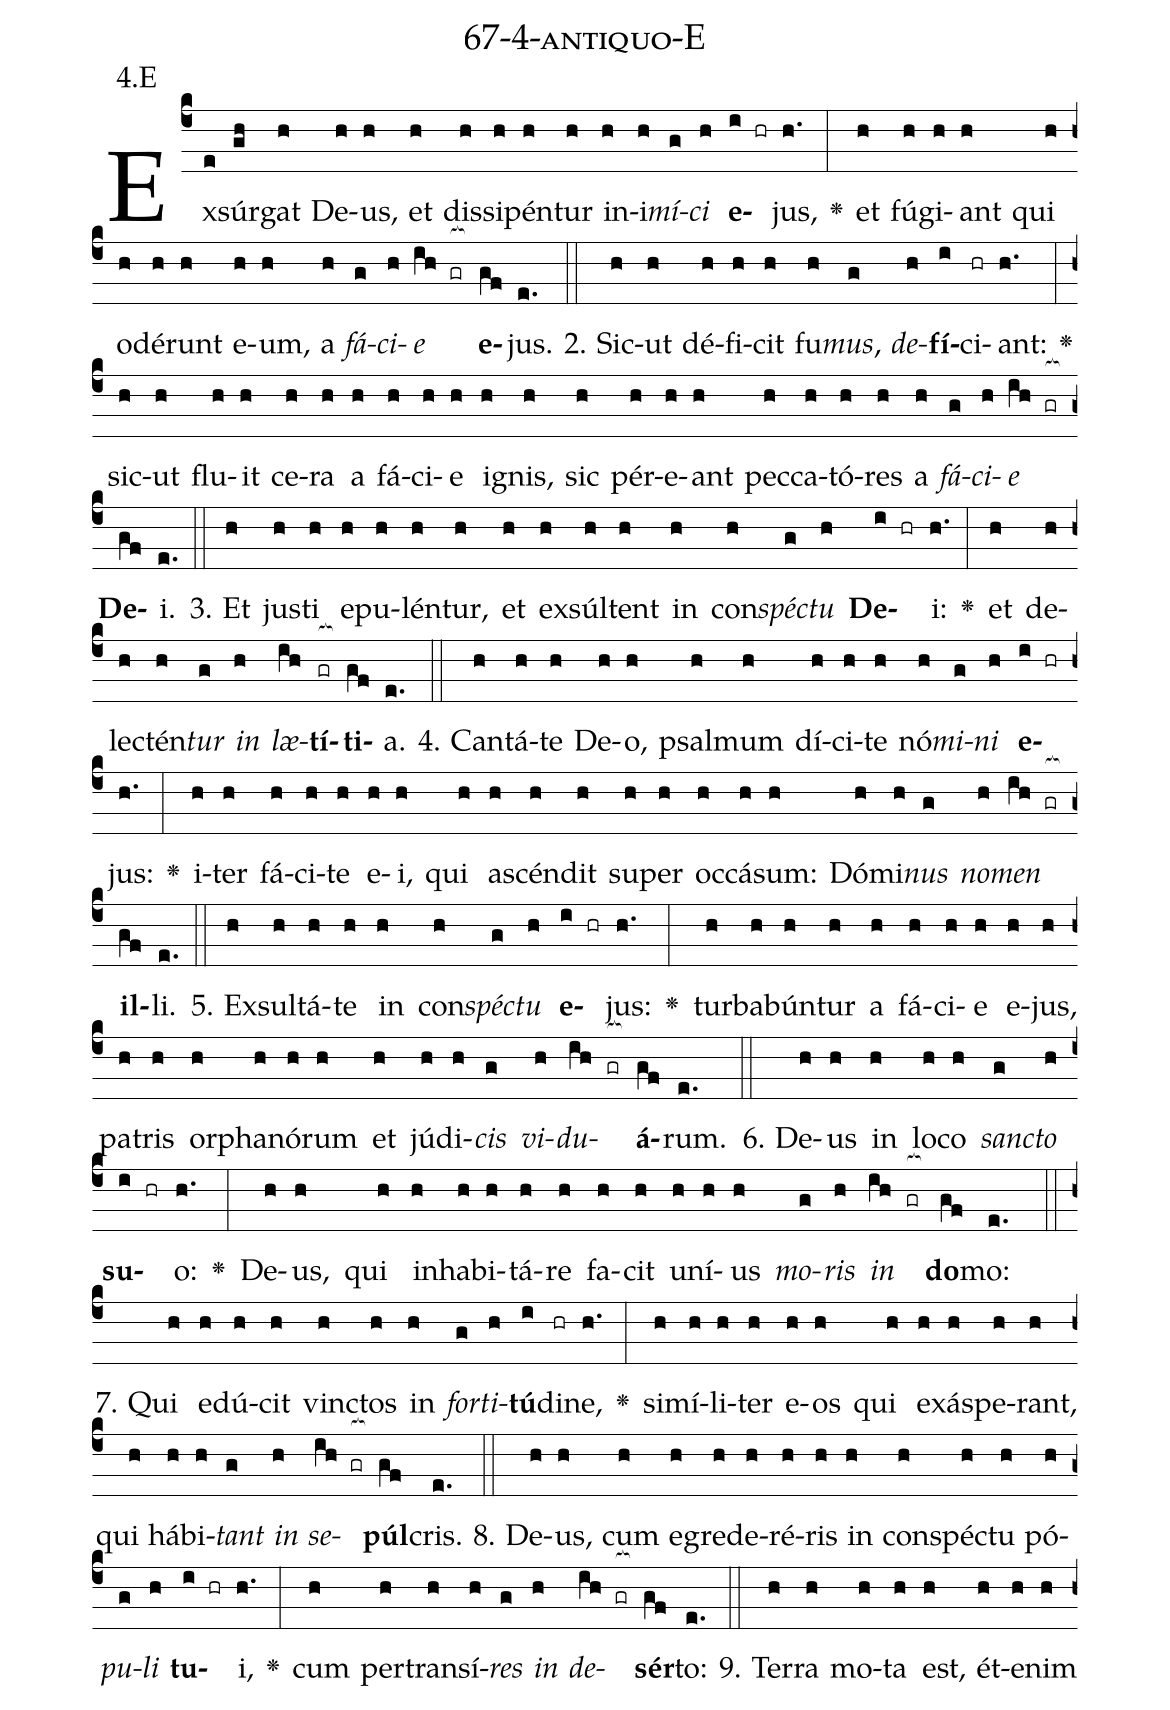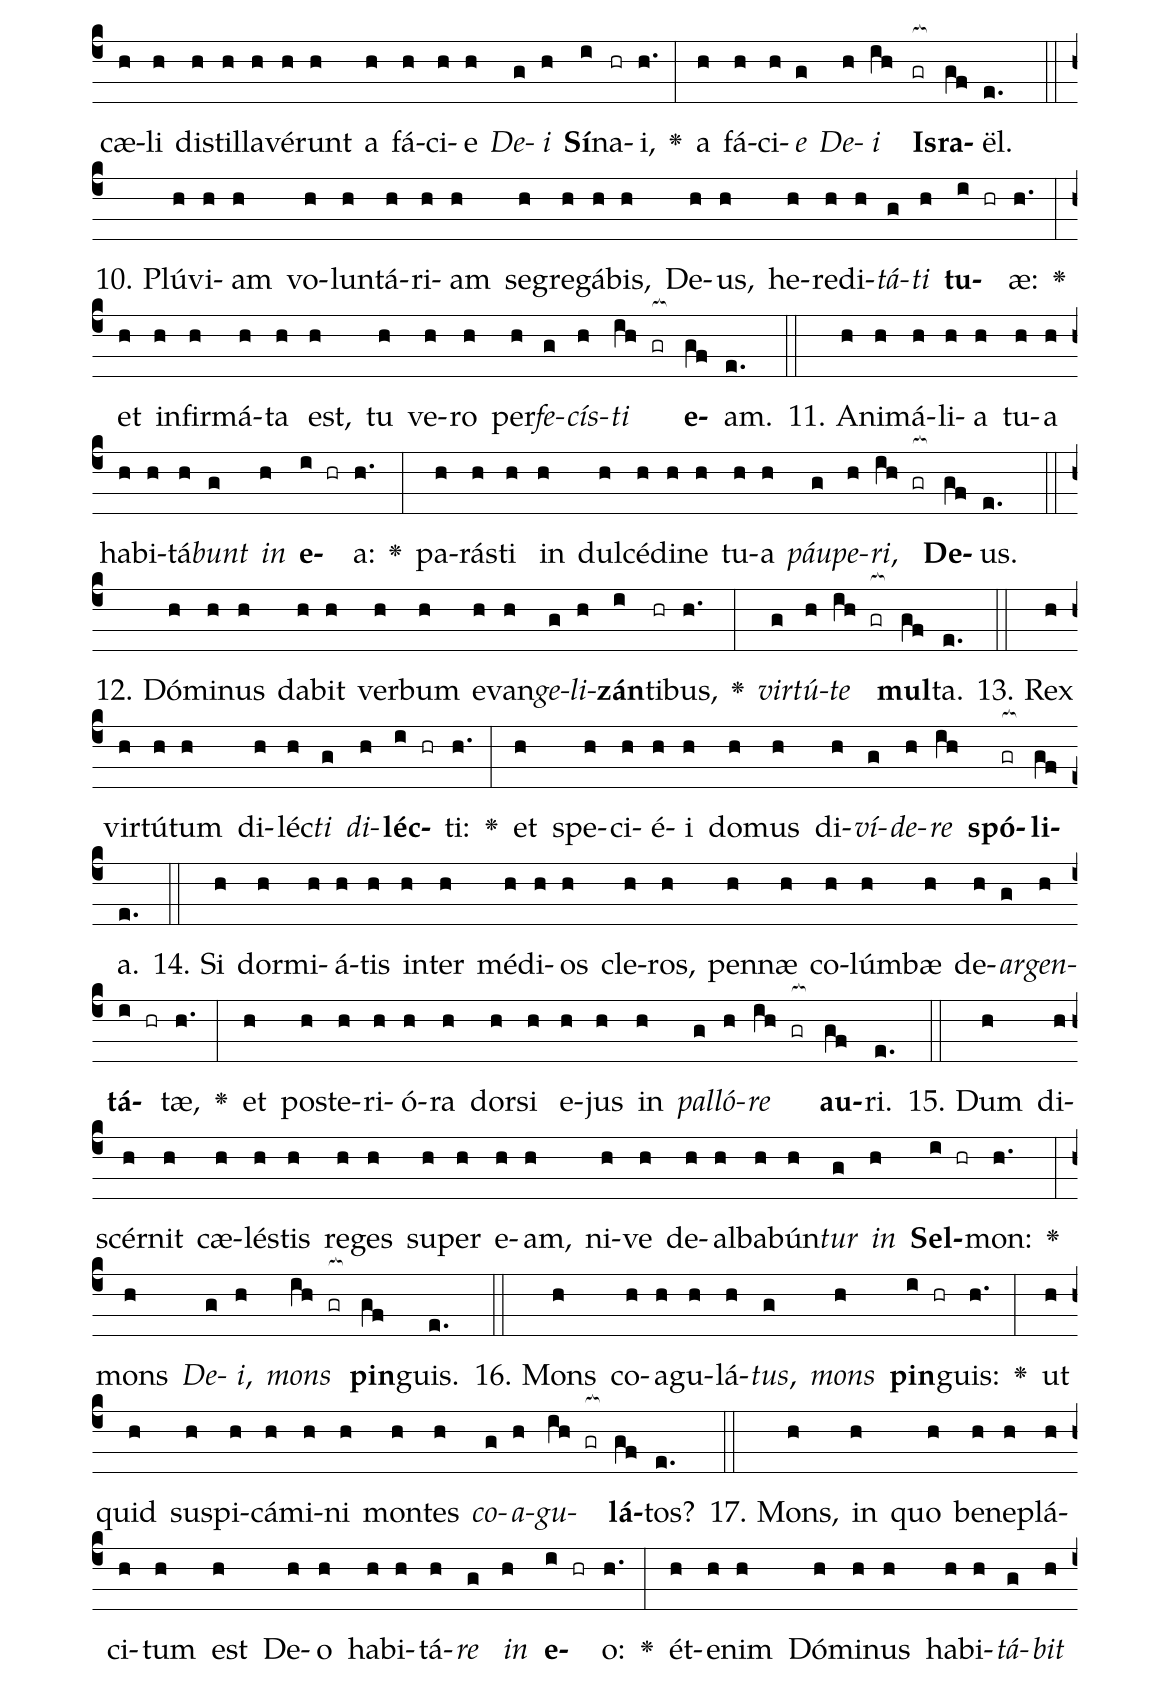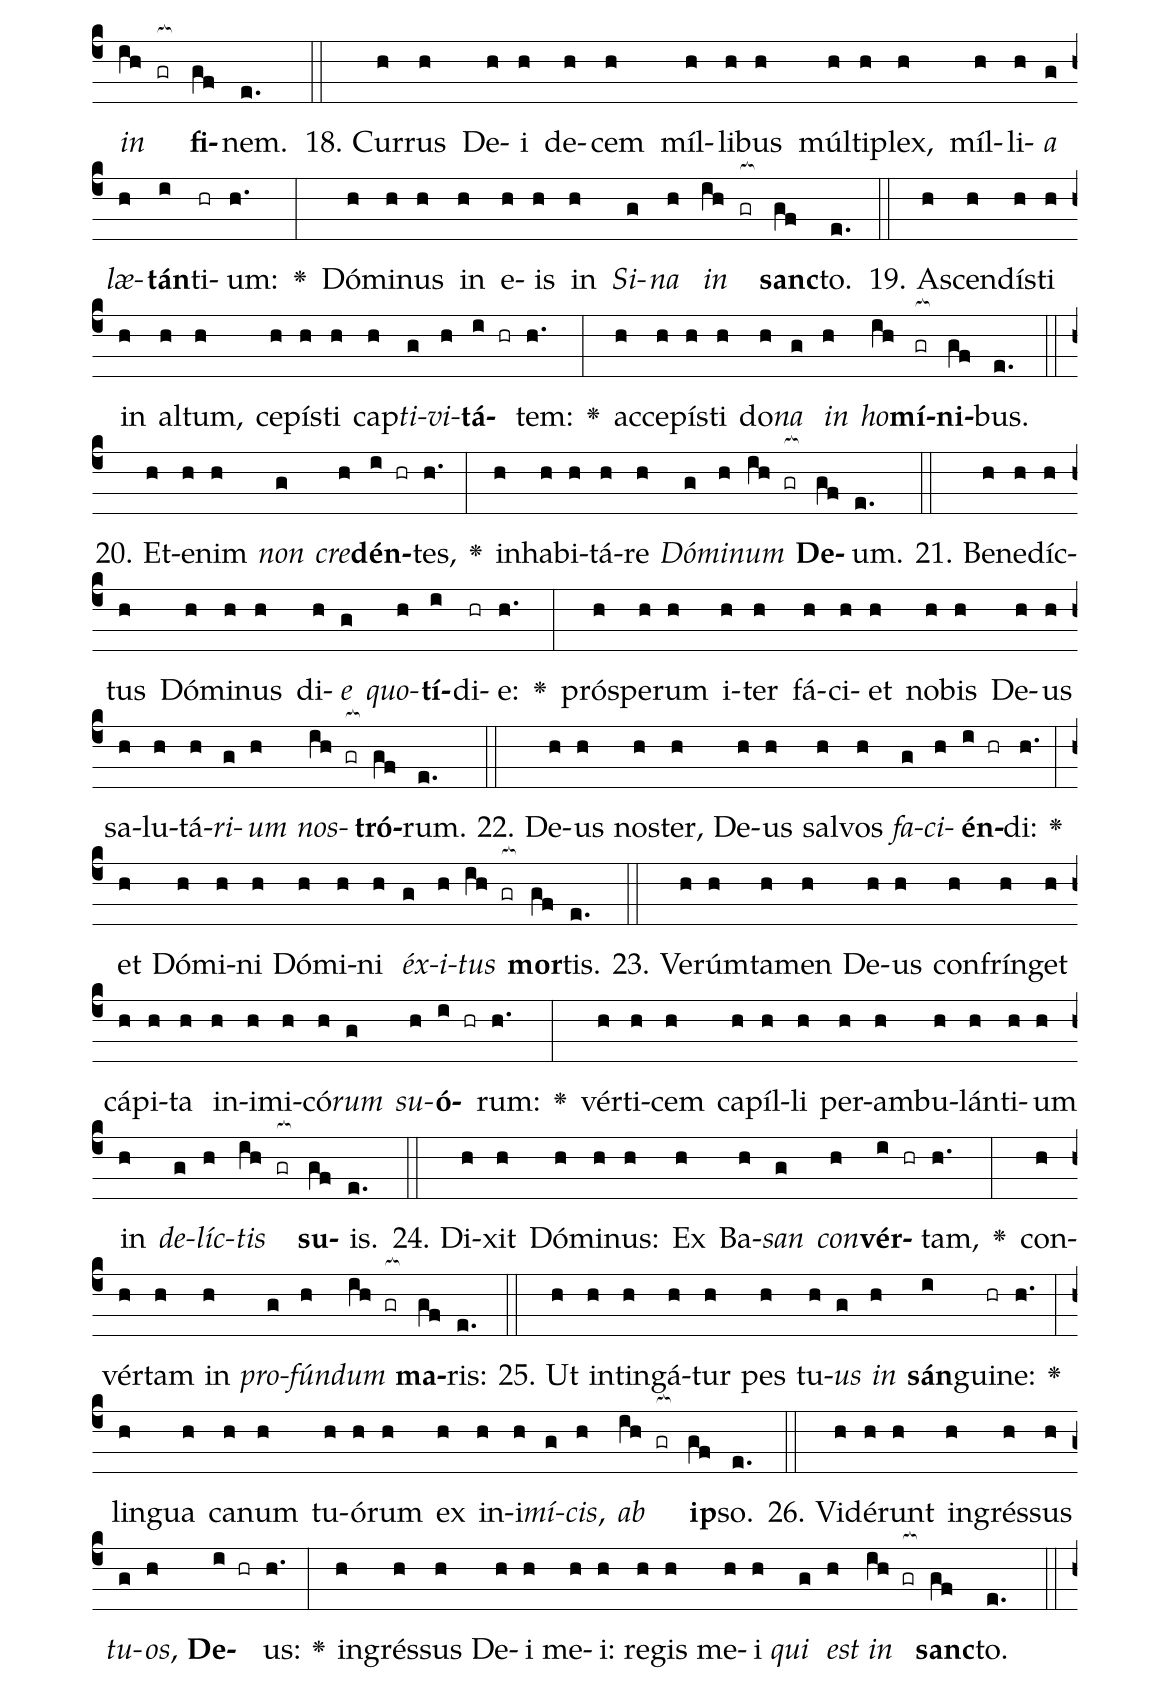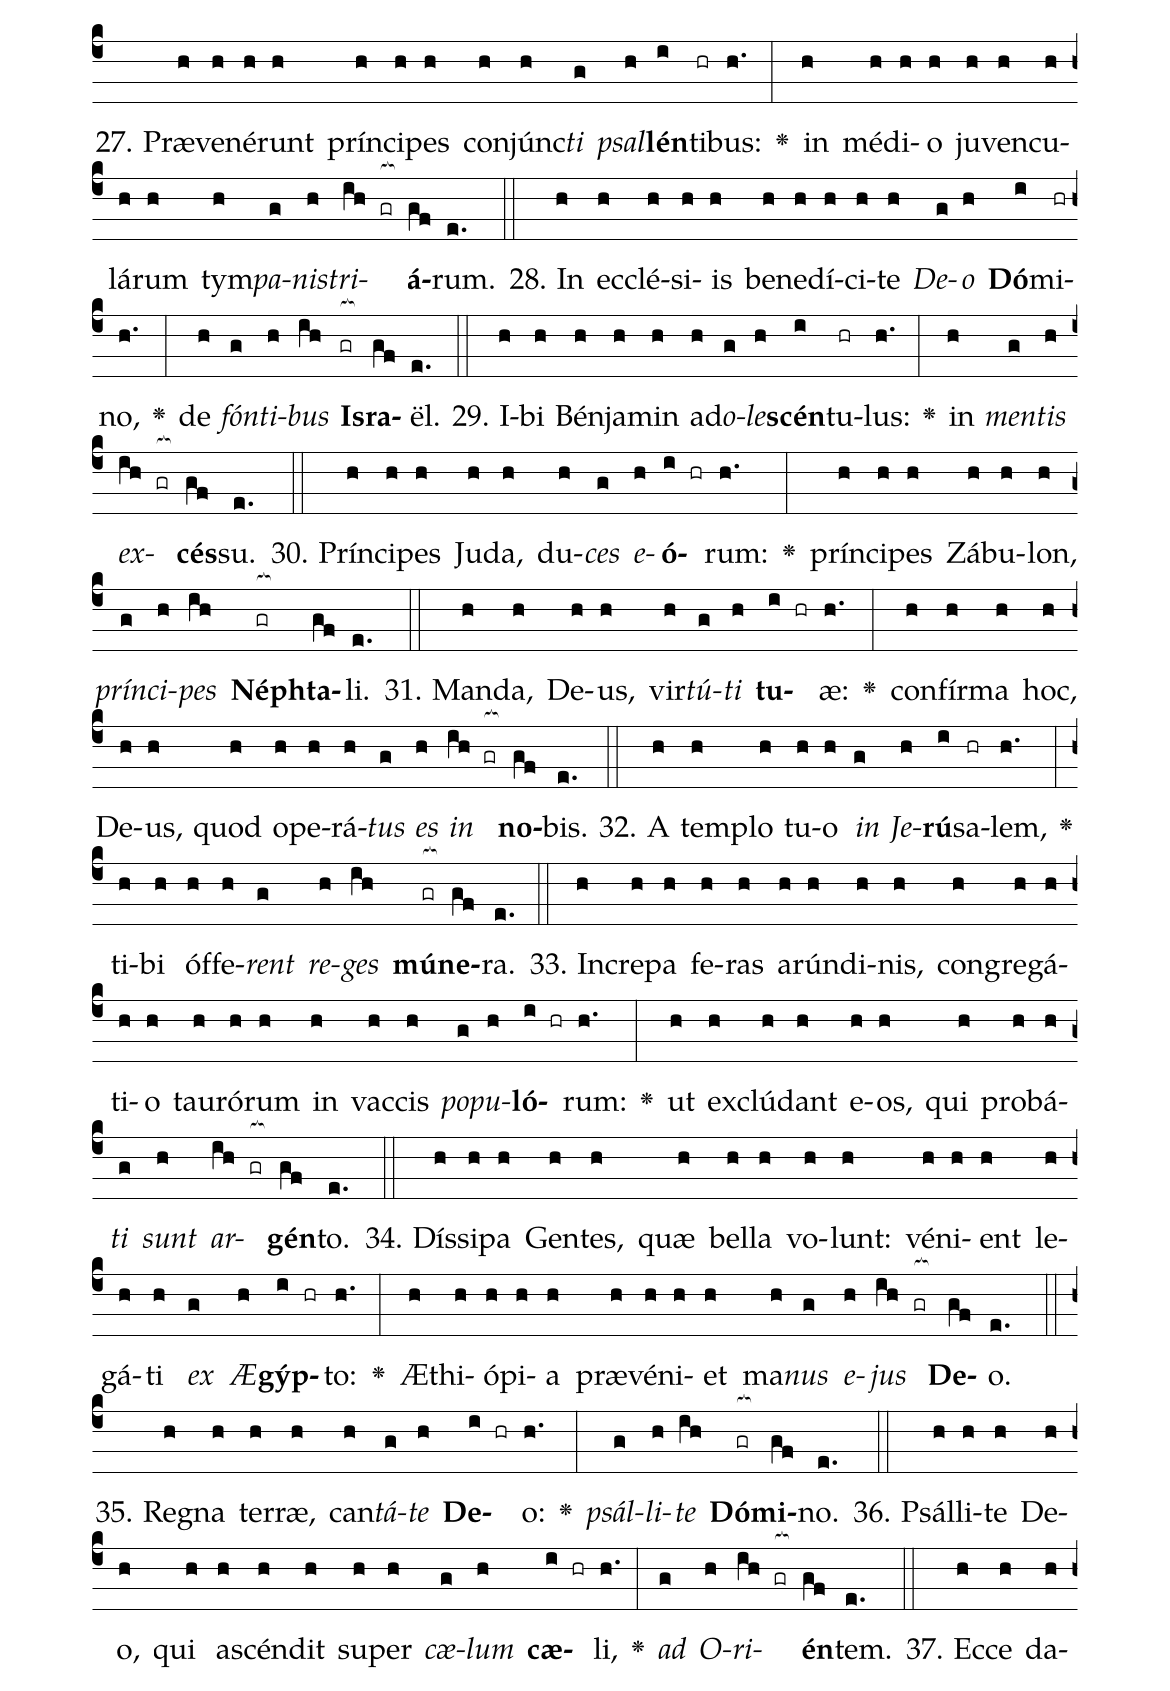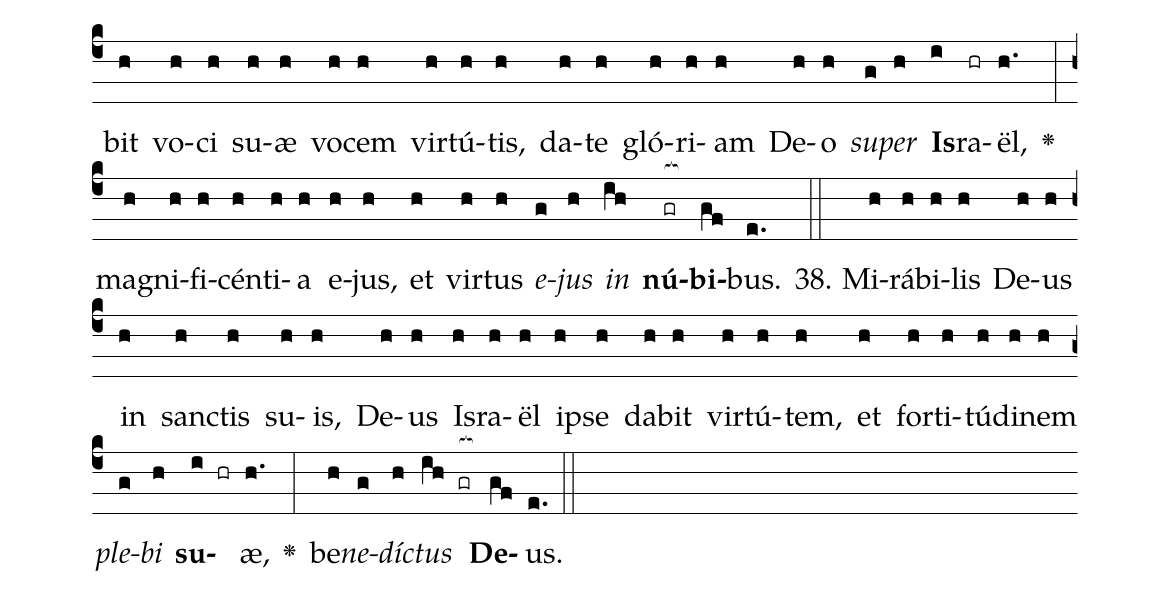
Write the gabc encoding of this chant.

name: 67-4-antiquo-E;
annotation: 4.E;
%%
(c4)Ex(e)súr(gh)gat(h) De(h)us,(h) et(h) dis(h)si(h)pén(h)tur(h) in(h)i(h)<i>mí</i>(g)<i>ci</i>(h) <b>e</b>(i hr)jus,(h.) <v>\greheightstar</v>(:) et(h) fú(h)gi(h)ant(h) qui(h) o(h)dé(h)runt(h) e(h)um,(h) a(h) <i>fá</i>(g)<i>ci</i>(h)<i>e</i>(ih gr[ocb:1{]) <b>e</b>(gf[ocb:0}])jus.(e.) (::)
2. Sic(h)ut(h) dé(h)fi(h)cit(h) fu(h)<i>mus</i>,(g) <i>de</i>(h)<b>fí</b>(i)ci(hr)ant:(h.) <v>\greheightstar</v>(:) sic(h)ut(h) flu(h)it(h) ce(h)ra(h) a(h) fá(h)ci(h)e(h) i(h)gnis,(h) sic(h) pér(h)e(h)ant(h) pec(h)ca(h)tó(h)res(h) a(h) <i>fá</i>(g)<i>ci</i>(h)<i>e</i>(ih gr[ocb:1{]) <b>De</b>(gf[ocb:0}])i.(e.) (::)
3. Et(h) jus(h)ti(h) e(h)pu(h)lén(h)tur,(h) et(h) ex(h)súl(h)tent(h) in(h) con(h)<i>spéc</i>(g)<i>tu</i>(h) <b>De</b>(i hr)i:(h.) <v>\greheightstar</v>(:) et(h) de(h)lec(h)tén(h)<i>tur</i>(g) <i>in</i>(h) <i>læ</i>(ih)<b>tí</b>(gr[ocb:1{])<b>ti</b>(gf[ocb:0}])a.(e.) (::)
4. Can(h)tá(h)te(h) De(h)o,(h) psal(h)mum(h) dí(h)ci(h)te(h) nó(h)<i>mi</i>(g)<i>ni</i>(h) <b>e</b>(i hr)jus:(h.) <v>\greheightstar</v>(:) i(h)ter(h) fá(h)ci(h)te(h) e(h)i,(h) qui(h) a(h)scén(h)dit(h) su(h)per(h) oc(h)cá(h)sum:(h) Dó(h)mi(h)<i>nus</i>(g) <i>no</i>(h)<i>men</i>(ih gr[ocb:1{]) <b>il</b>(gf[ocb:0}])li.(e.) (::)
5. Ex(h)sul(h)tá(h)te(h) in(h) con(h)<i>spéc</i>(g)<i>tu</i>(h) <b>e</b>(i hr)jus:(h.) <v>\greheightstar</v>(:) tur(h)ba(h)bún(h)tur(h) a(h) fá(h)ci(h)e(h) e(h)jus,(h) pa(h)tris(h) or(h)pha(h)nó(h)rum(h) et(h) jú(h)di(h)<i>cis</i>(g) <i>vi</i>(h)<i>du</i>(ih gr[ocb:1{])<b>á</b>(gf[ocb:0}])rum.(e.) (::)
6. De(h)us(h) in(h) lo(h)co(h) <i>sanc</i>(g)<i>to</i>(h) <b>su</b>(i hr)o:(h.) <v>\greheightstar</v>(:) De(h)us,(h) qui(h) in(h)ha(h)bi(h)tá(h)re(h) fa(h)cit(h) u(h)ní(h)us(h) <i>mo</i>(g)<i>ris</i>(h) <i>in</i>(ih gr[ocb:1{]) <b>do</b>(gf[ocb:0}])mo:(e.) (::)
7. Qui(h) e(h)dú(h)cit(h) vinc(h)tos(h) in(h) <i>for</i>(g)<i>ti</i>(h)<b>tú</b>(i)di(hr)ne,(h.) <v>\greheightstar</v>(:) si(h)mí(h)li(h)ter(h) e(h)os(h) qui(h) ex(h)ás(h)pe(h)rant,(h) qui(h) há(h)bi(h)<i>tant</i>(g) <i>in</i>(h) <i>se</i>(ih gr[ocb:1{])<b>púl</b>(gf[ocb:0}])cris.(e.) (::)
8. De(h)us,(h) cum(h) e(h)gre(h)de(h)ré(h)ris(h) in(h) con(h)spéc(h)tu(h) pó(h)<i>pu</i>(g)<i>li</i>(h) <b>tu</b>(i hr)i,(h.) <v>\greheightstar</v>(:) cum(h) per(h)trans(h)í(h)<i>res</i>(g) <i>in</i>(h) <i>de</i>(ih gr[ocb:1{])<b>sér</b>(gf[ocb:0}])to:(e.) (::)
9. Ter(h)ra(h) mo(h)ta(h) est,(h) ét(h)e(h)nim(h) cæ(h)li(h) di(h)stil(h)la(h)vé(h)runt(h) a(h) fá(h)ci(h)e(h) <i>De</i>(g)<i>i</i>(h) <b>Sí</b>(i)na(hr)i,(h.) <v>\greheightstar</v>(:) a(h) fá(h)ci(h)<i>e</i>(g) <i>De</i>(h)<i>i</i>(ih) <b>Is</b>(gr[ocb:1{])<b>ra</b>(gf[ocb:0}])ël.(e.) (::)
10. Plú(h)vi(h)am(h) vo(h)lun(h)tá(h)ri(h)am(h) se(h)gre(h)gá(h)bis,(h) De(h)us,(h) he(h)re(h)di(h)<i>tá</i>(g)<i>ti</i>(h) <b>tu</b>(i hr)æ:(h.) <v>\greheightstar</v>(:) et(h) in(h)fir(h)má(h)ta(h) est,(h) tu(h) ve(h)ro(h) per(h)<i>fe</i>(g)<i>cís</i>(h)<i>ti</i>(ih gr[ocb:1{]) <b>e</b>(gf[ocb:0}])am.(e.) (::)
11. A(h)ni(h)má(h)li(h)a(h) tu(h)a(h) ha(h)bi(h)tá(h)<i>bunt</i>(g) <i>in</i>(h) <b>e</b>(i hr)a:(h.) <v>\greheightstar</v>(:) pa(h)rás(h)ti(h) in(h) dul(h)cé(h)di(h)ne(h) tu(h)a(h) <i>páu</i>(g)<i>pe</i>(h)<i>ri</i>,(ih gr[ocb:1{]) <b>De</b>(gf[ocb:0}])us.(e.) (::)
12. Dó(h)mi(h)nus(h) da(h)bit(h) ver(h)bum(h) e(h)van(h)<i>ge</i>(g)<i>li</i>(h)<b>zán</b>(i)ti(hr)bus,(h.) <v>\greheightstar</v>(:) <i>vir</i>(g)<i>tú</i>(h)<i>te</i>(ih gr[ocb:1{]) <b>mul</b>(gf[ocb:0}])ta.(e.) (::)
13. Rex(h) vir(h)tú(h)tum(h) di(h)léc(h)<i>ti</i>(g) <i>di</i>(h)<b>léc</b>(i hr)ti:(h.) <v>\greheightstar</v>(:) et(h) spe(h)ci(h)é(h)i(h) do(h)mus(h) di(h)<i>ví</i>(g)<i>de</i>(h)<i>re</i>(ih) <b>spó</b>(gr[ocb:1{])<b>li</b>(gf[ocb:0}])a.(e.) (::)
14. Si(h) dor(h)mi(h)á(h)tis(h) in(h)ter(h) mé(h)di(h)os(h) cle(h)ros,(h) pen(h)næ(h) co(h)lúm(h)bæ(h) de(h)<i>ar</i>(g)<i>gen</i>(h)<b>tá</b>(i hr)tæ,(h.) <v>\greheightstar</v>(:) et(h) post(h)e(h)ri(h)ó(h)ra(h) dor(h)si(h) e(h)jus(h) in(h) <i>pal</i>(g)<i>ló</i>(h)<i>re</i>(ih gr[ocb:1{]) <b>au</b>(gf[ocb:0}])ri.(e.) (::)
15. Dum(h) di(h)scér(h)nit(h) cæ(h)lés(h)tis(h) re(h)ges(h) su(h)per(h) e(h)am,(h) ni(h)ve(h) de(h)al(h)ba(h)bún(h)<i>tur</i>(g) <i>in</i>(h) <b>Sel</b>(i hr)mon:(h.) <v>\greheightstar</v>(:) mons(h) <i>De</i>(g)<i>i</i>,(h) <i>mons</i>(ih gr[ocb:1{]) <b>pin</b>(gf[ocb:0}])guis.(e.) (::)
16. Mons(h) co(h)a(h)gu(h)lá(h)<i>tus</i>,(g) <i>mons</i>(h) <b>pin</b>(i hr)guis:(h.) <v>\greheightstar</v>(:) ut(h) quid(h) su(h)spi(h)cá(h)mi(h)ni(h) mon(h)tes(h) <i>co</i>(g)<i>a</i>(h)<i>gu</i>(ih gr[ocb:1{])<b>lá</b>(gf[ocb:0}])tos?(e.) (::)
17. Mons,(h) in(h) quo(h) be(h)ne(h)plá(h)ci(h)tum(h) est(h) De(h)o(h) ha(h)bi(h)tá(h)<i>re</i>(g) <i>in</i>(h) <b>e</b>(i hr)o:(h.) <v>\greheightstar</v>(:) ét(h)e(h)nim(h) Dó(h)mi(h)nus(h) ha(h)bi(h)<i>tá</i>(g)<i>bit</i>(h) <i>in</i>(ih gr[ocb:1{]) <b>fi</b>(gf[ocb:0}])nem.(e.) (::)
18. Cur(h)rus(h) De(h)i(h) de(h)cem(h) míl(h)li(h)bus(h) múl(h)ti(h)plex,(h) míl(h)li(h)<i>a</i>(g) <i>læ</i>(h)<b>tán</b>(i)ti(hr)um:(h.) <v>\greheightstar</v>(:) Dó(h)mi(h)nus(h) in(h) e(h)is(h) in(h) <i>Si</i>(g)<i>na</i>(h) <i>in</i>(ih gr[ocb:1{]) <b>sanc</b>(gf[ocb:0}])to.(e.) (::)
19. A(h)scen(h)dís(h)ti(h) in(h) al(h)tum,(h) ce(h)pís(h)ti(h) cap(h)<i>ti</i>(g)<i>vi</i>(h)<b>tá</b>(i hr)tem:(h.) <v>\greheightstar</v>(:) ac(h)ce(h)pís(h)ti(h) do(h)<i>na</i>(g) <i>in</i>(h) <i>ho</i>(ih)<b>mí</b>(gr[ocb:1{])<b>ni</b>(gf[ocb:0}])bus.(e.) (::)
20. Et(h)e(h)nim(h) <i>non</i>(g) <i>cre</i>(h)<b>dén</b>(i hr)tes,(h.) <v>\greheightstar</v>(:) in(h)ha(h)bi(h)tá(h)re(h) <i>Dó</i>(g)<i>mi</i>(h)<i>num</i>(ih gr[ocb:1{]) <b>De</b>(gf[ocb:0}])um.(e.) (::)
21. Be(h)ne(h)díc(h)tus(h) Dó(h)mi(h)nus(h) di(h)<i>e</i>(g) <i>quo</i>(h)<b>tí</b>(i)di(hr)e:(h.) <v>\greheightstar</v>(:) pró(h)spe(h)rum(h) i(h)ter(h) fá(h)ci(h)et(h) no(h)bis(h) De(h)us(h) sa(h)lu(h)tá(h)<i>ri</i>(g)<i>um</i>(h) <i>nos</i>(ih gr[ocb:1{])<b>tró</b>(gf[ocb:0}])rum.(e.) (::)
22. De(h)us(h) nos(h)ter,(h) De(h)us(h) sal(h)vos(h) <i>fa</i>(g)<i>ci</i>(h)<b>én</b>(i hr)di:(h.) <v>\greheightstar</v>(:) et(h) Dó(h)mi(h)ni(h) Dó(h)mi(h)ni(h) <i>éx</i>(g)<i>i</i>(h)<i>tus</i>(ih gr[ocb:1{]) <b>mor</b>(gf[ocb:0}])tis.(e.) (::)
23. Ve(h)rúm(h)ta(h)men(h) De(h)us(h) con(h)frín(h)get(h) cá(h)pi(h)ta(h) in(h)i(h)mi(h)có(h)<i>rum</i>(g) <i>su</i>(h)<b>ó</b>(i hr)rum:(h.) <v>\greheightstar</v>(:) vér(h)ti(h)cem(h) ca(h)píl(h)li(h) per(h)am(h)bu(h)lán(h)ti(h)um(h) in(h) <i>de</i>(g)<i>líc</i>(h)<i>tis</i>(ih gr[ocb:1{]) <b>su</b>(gf[ocb:0}])is.(e.) (::)
24. Di(h)xit(h) Dó(h)mi(h)nus:(h) Ex(h) Ba(h)<i>san</i>(g) <i>con</i>(h)<b>vér</b>(i hr)tam,(h.) <v>\greheightstar</v>(:) con(h)vér(h)tam(h) in(h) <i>pro</i>(g)<i>fún</i>(h)<i>dum</i>(ih gr[ocb:1{]) <b>ma</b>(gf[ocb:0}])ris:(e.) (::)
25. Ut(h) in(h)tin(h)gá(h)tur(h) pes(h) tu(h)<i>us</i>(g) <i>in</i>(h) <b>sán</b>(i)gui(hr)ne:(h.) <v>\greheightstar</v>(:) lin(h)gua(h) ca(h)num(h) tu(h)ó(h)rum(h) ex(h) in(h)i(h)<i>mí</i>(g)<i>cis</i>,(h) <i>ab</i>(ih gr[ocb:1{]) <b>ip</b>(gf[ocb:0}])so.(e.) (::)
26. Vi(h)dé(h)runt(h) in(h)grés(h)sus(h) <i>tu</i>(g)<i>os</i>,(h) <b>De</b>(i hr)us:(h.) <v>\greheightstar</v>(:) in(h)grés(h)sus(h) De(h)i(h) me(h)i:(h) re(h)gis(h) me(h)i(h) <i>qui</i>(g) <i>est</i>(h) <i>in</i>(ih gr[ocb:1{]) <b>sanc</b>(gf[ocb:0}])to.(e.) (::)
27. Præ(h)ve(h)né(h)runt(h) prín(h)ci(h)pes(h) con(h)júnc(h)<i>ti</i>(g) <i>psal</i>(h)<b>lén</b>(i)ti(hr)bus:(h.) <v>\greheightstar</v>(:) in(h) mé(h)di(h)o(h) ju(h)ven(h)cu(h)lá(h)rum(h) tym(h)<i>pa</i>(g)<i>nis</i>(h)<i>tri</i>(ih gr[ocb:1{])<b>á</b>(gf[ocb:0}])rum.(e.) (::)
28. In(h) ec(h)clé(h)si(h)is(h) be(h)ne(h)dí(h)ci(h)te(h) <i>De</i>(g)<i>o</i>(h) <b>Dó</b>(i)mi(hr)no,(h.) <v>\greheightstar</v>(:) de(h) <i>fón</i>(g)<i>ti</i>(h)<i>bus</i>(ih) <b>Is</b>(gr[ocb:1{])<b>ra</b>(gf[ocb:0}])ël.(e.) (::)
29. I(h)bi(h) Bén(h)ja(h)min(h) ad(h)<i>o</i>(g)<i>le</i>(h)<b>scén</b>(i)tu(hr)lus:(h.) <v>\greheightstar</v>(:) in(h) <i>men</i>(g)<i>tis</i>(h) <i>ex</i>(ih gr[ocb:1{])<b>cés</b>(gf[ocb:0}])su.(e.) (::)
30. Prín(h)ci(h)pes(h) Ju(h)da,(h) du(h)<i>ces</i>(g) <i>e</i>(h)<b>ó</b>(i hr)rum:(h.) <v>\greheightstar</v>(:) prín(h)ci(h)pes(h) Zá(h)bu(h)lon,(h) <i>prín</i>(g)<i>ci</i>(h)<i>pes</i>(ih) <b>Néph</b>(gr[ocb:1{])<b>ta</b>(gf[ocb:0}])li.(e.) (::)
31. Man(h)da,(h) De(h)us,(h) vir(h)<i>tú</i>(g)<i>ti</i>(h) <b>tu</b>(i hr)æ:(h.) <v>\greheightstar</v>(:) con(h)fír(h)ma(h) hoc,(h) De(h)us,(h) quod(h) o(h)pe(h)rá(h)<i>tus</i>(g) <i>es</i>(h) <i>in</i>(ih gr[ocb:1{]) <b>no</b>(gf[ocb:0}])bis.(e.) (::)
32. A(h) tem(h)plo(h) tu(h)o(h) <i>in</i>(g) <i>Je</i>(h)<b>rú</b>(i)sa(hr)lem,(h.) <v>\greheightstar</v>(:) ti(h)bi(h) óf(h)fe(h)<i>rent</i>(g) <i>re</i>(h)<i>ges</i>(ih) <b>mú</b>(gr[ocb:1{])<b>ne</b>(gf[ocb:0}])ra.(e.) (::)
33. In(h)cre(h)pa(h) fe(h)ras(h) a(h)rún(h)di(h)nis,(h) con(h)gre(h)gá(h)ti(h)o(h) tau(h)ró(h)rum(h) in(h) vac(h)cis(h) <i>po</i>(g)<i>pu</i>(h)<b>ló</b>(i hr)rum:(h.) <v>\greheightstar</v>(:) ut(h) ex(h)clú(h)dant(h) e(h)os,(h) qui(h) pro(h)bá(h)<i>ti</i>(g) <i>sunt</i>(h) <i>ar</i>(ih gr[ocb:1{])<b>gén</b>(gf[ocb:0}])to.(e.) (::)
34. Dís(h)si(h)pa(h) Gen(h)tes,(h) quæ(h) bel(h)la(h) vo(h)lunt:(h) vé(h)ni(h)ent(h) le(h)gá(h)ti(h) <i>ex</i>(g) <i>Æ</i>(h)<b>gýp</b>(i hr)to:(h.) <v>\greheightstar</v>(:) Æ(h)thi(h)ó(h)pi(h)a(h) præ(h)vé(h)ni(h)et(h) ma(h)<i>nus</i>(g) <i>e</i>(h)<i>jus</i>(ih gr[ocb:1{]) <b>De</b>(gf[ocb:0}])o.(e.) (::)
35. Re(h)gna(h) ter(h)ræ,(h) can(h)<i>tá</i>(g)<i>te</i>(h) <b>De</b>(i hr)o:(h.) <v>\greheightstar</v>(:) <i>psál</i>(g)<i>li</i>(h)<i>te</i>(ih) <b>Dó</b>(gr[ocb:1{])<b>mi</b>(gf[ocb:0}])no.(e.) (::)
36. Psál(h)li(h)te(h) De(h)o,(h) qui(h) a(h)scén(h)dit(h) su(h)per(h) <i>cæ</i>(g)<i>lum</i>(h) <b>cæ</b>(i hr)li,(h.) <v>\greheightstar</v>(:) <i>ad</i>(g) <i>O</i>(h)<i>ri</i>(ih gr[ocb:1{])<b>én</b>(gf[ocb:0}])tem.(e.) (::)
37. Ec(h)ce(h) da(h)bit(h) vo(h)ci(h) su(h)æ(h) vo(h)cem(h) vir(h)tú(h)tis,(h) da(h)te(h) gló(h)ri(h)am(h) De(h)o(h) <i>su</i>(g)<i>per</i>(h) <b>Is</b>(i)ra(hr)ël,(h.) <v>\greheightstar</v>(:) ma(h)gni(h)fi(h)cén(h)ti(h)a(h) e(h)jus,(h) et(h) vir(h)tus(h) <i>e</i>(g)<i>jus</i>(h) <i>in</i>(ih) <b>nú</b>(gr[ocb:1{])<b>bi</b>(gf[ocb:0}])bus.(e.) (::)
38. Mi(h)rá(h)bi(h)lis(h) De(h)us(h) in(h) sanc(h)tis(h) su(h)is,(h) De(h)us(h) Is(h)ra(h)ël(h) ip(h)se(h) da(h)bit(h) vir(h)tú(h)tem,(h) et(h) for(h)ti(h)tú(h)di(h)nem(h) <i>ple</i>(g)<i>bi</i>(h) <b>su</b>(i hr)æ,(h.) <v>\greheightstar</v>(:) be(h)<i>ne</i>(g)<i>díc</i>(h)<i>tus</i>(ih gr[ocb:1{]) <b>De</b>(gf[ocb:0}])us.(e.) (::)
